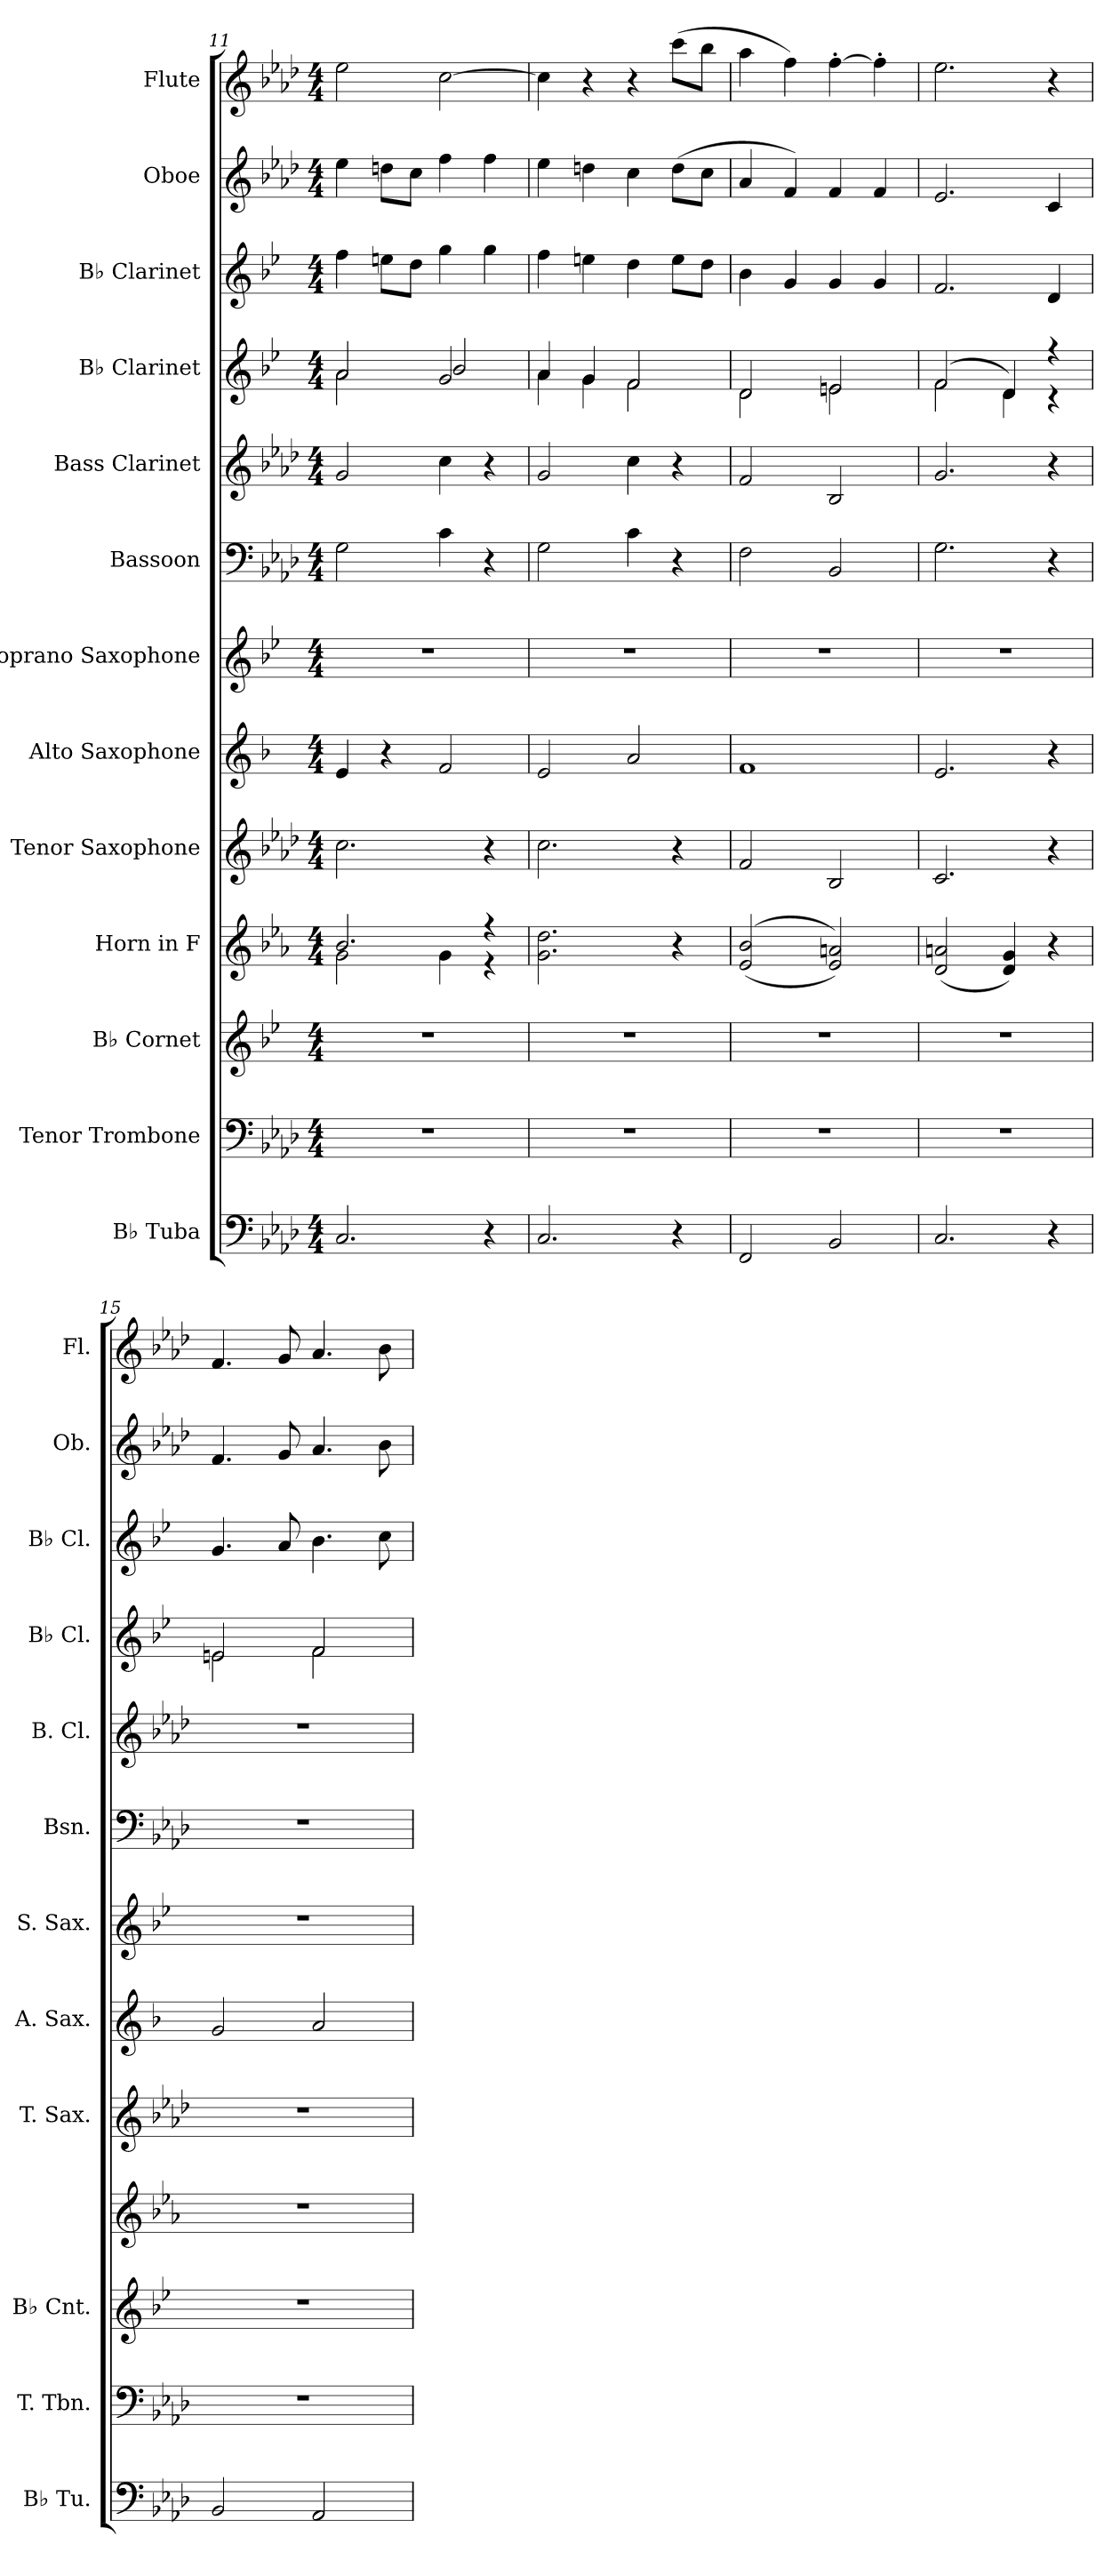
**kern	**kern	**kern	**kern	**kern	**kern	**kern	**kern	**kern	**kern	**kern	**kern	**kern
*part13	*part12	*part11	*part10	*part9	*part8	*part7	*part6	*part5	*part4	*part3	*part2	*part1
*staff13	*staff12	*staff11	*staff10	*staff9	*staff8	*staff7	*staff6	*staff5	*staff4	*staff3	*staff2	*staff1
*I"B♭ Tuba	*I"Tenor Trombone	*I"B♭ Cornet	*I"Horn in F	*I"Tenor Saxophone	*I"Alto Saxophone	*I"Soprano Saxophone	*I"Bassoon	*I"Bass Clarinet	*I"B♭ Clarinet	*I"B♭ Clarinet	*I"Oboe	*I"Flute
*I'B♭ Tu.	*I'T. Tbn.	*I'B♭ Cnt.	*	*I'T. Sax.	*I'A. Sax.	*I'S. Sax.	*I'Bsn.	*I'B. Cl.	*I'B♭ Cl.	*I'B♭ Cl.	*I'Ob.	*I'Fl.
*clefF4	*clefF4	*clefG2	*clefG2	*clefG2	*clefG2	*clefG2	*clefF4	*clefG2	*clefG2	*clefG2	*clefG2	*clefG2
*	*	*ITrd1c2	*ITrd4c7	*ITrd8c14	*ITrd5c9	*ITrd1c2	*	*ITrd8c14	*ITrd1c2	*ITrd1c2	*	*
*k[b-e-a-d-]	*k[b-e-a-d-]	*k[b-e-a-d-]	*k[b-e-a-d-]	*k[b-e-a-d-]	*k[b-e-a-d-]	*k[b-e-a-d-]	*k[b-e-a-d-]	*k[b-e-a-d-]	*k[b-e-a-d-]	*k[b-e-a-d-]	*k[b-e-a-d-]	*k[b-e-a-d-]
*M4/4	*M4/4	*M4/4	*M4/4	*M4/4	*M4/4	*M4/4	*M4/4	*M4/4	*M4/4	*M4/4	*M4/4	*M4/4
=11	=11	=11	=11	=11	=11	=11	=11	=11	=11	=11	=11	=11
*	*	*	*^	*	*	*	*	*	*^	*	*	*
2.C/	1r	1r	2.e-/	2c\	2.c\	4G/	1r	2G\	2G/	2g/	2g\	4ee-\	4ee-\	2ee-\
.	.	.	.	.	.	4r	.	.	.	.	.	8ddn\L	8ddn\L	.
.	.	.	.	.	.	.	.	.	.	.	.	8cc\J	8cc\J	.
.	.	.	.	4c\	.	2A-/	.	4c\	4c\	2f/	2a-/	4ff\	4ff\	[2cc\
4r	.	.	4r	4r	4r	.	.	4r	4r	.	.	4ff\	4ff\	.
*	*	*	*v	*v	*	*	*	*	*	*	*	*	*	*
!!LO:PB:g=z
=12	=12	=12	=12	=12	=12	=12	=12	=12	=12	=12	=12	=12	=12
2.C/	1r	1r	2.c\ 2.g\	2.c\	2G/	1r	2G\	2G/	4g/	4g\	4ee-\	4ee-\	4cc\]
.	.	.	.	.	.	.	.	.	4f/	4f\	4ddn\	4ddn\	4r
.	.	.	.	.	2c/	.	4c\	4c\	2e-/	2e-\	4cc\	4cc\	4r
4r	.	.	4r	4r	.	.	4r	4r	.	.	8dd\L	(8dd\L	(8ccc\L
.	.	.	.	.	.	.	.	.	.	.	8cc\J	8cc\J	8bb-\J
=13	=13	=13	=13	=13	=13	=13	=13	=13	=13	=13	=13	=13	=13
2FF/	1r	1r	((2A-/ 2e-/	2F/	1A-	1r	2F\	2F/	2c/	2c\	4a-\	4a-/	4aa-\
.	.	.	.	.	.	.	.	.	.	.	4f/	4f/)	4ff\)
2BB-/	.	.	2A-/ 2dn/))	2BB-/	.	.	2BB-/	2BB-/	2dn/	2d\	4f/	4f/	[4ff'\
.	.	.	.	.	.	.	.	.	.	.	4f/	4f/	4ff'\]
=14	=14	=14	=14	=14	=14	=14	=14	=14	=14	=14	=14	=14	=14
2.C/	1r	1r	(2G/ 2dn/	2.C/	2.G/	1r	2.G\	2.G/	(2e-/	2e-\	2.e-/	2.e-/	2.ee-\
.	.	.	4G/ 4c/)	.	.	.	.	.	4c/)	4c\	.	.	.
4r	.	.	4r	4r	4r	.	4r	4r	4r	4r	4c/	4c/	4r
=15	=15	=15	=15	=15	=15	=15	=15	=15	=15	=15	=15	=15	=15
2BB-/	1r	1r	1r	1r	2B-/	1r	1r	1r	2dn/	2d\	4.f/	4.f/	4.f/
.	.	.	.	.	.	.	.	.	.	.	8g/	8g/	8g/
2AA-/	.	.	.	.	2c/	.	.	.	2e-/	2e-\	4.a-\	4.a-/	4.a-/
.	.	.	.	.	.	.	.	.	.	.	8b-\	8b-\	8b-\
*	*	*	*	*	*	*	*	*	*v	*v	*	*	*
=	=	=	=	=	=	=	=	=	=	=	=	=
*-	*-	*-	*-	*-	*-	*-	*-	*-	*-	*-	*-	*-
